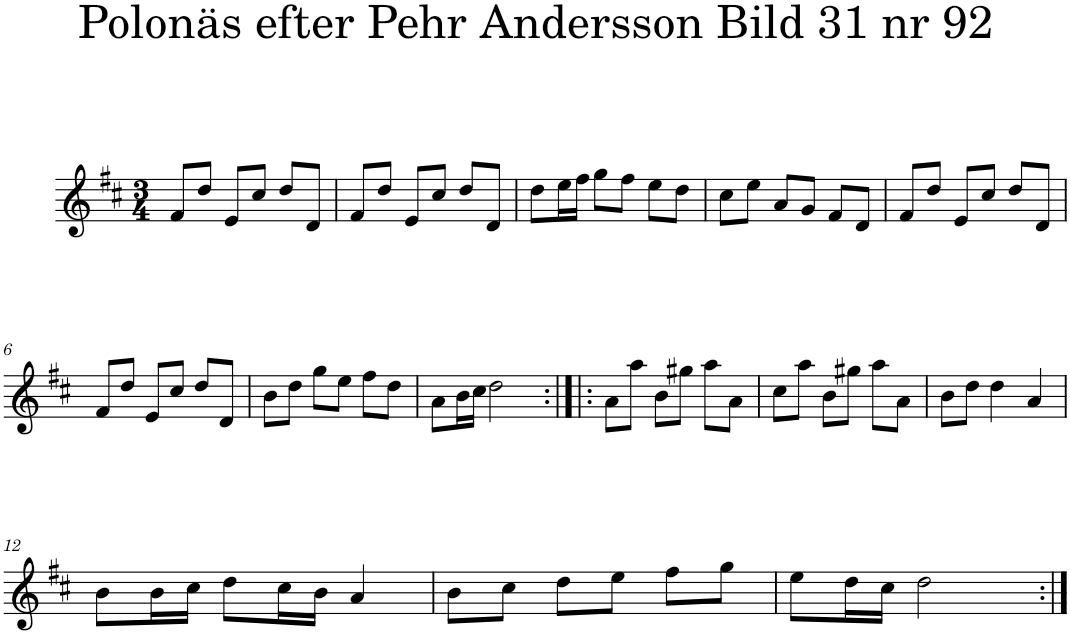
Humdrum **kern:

**kern
*part1
*staff1
*I"Piano
*I'Pno
*clefG2
*k[f#c#]
*D:
*M3/4
=1
8f#/L
8dd/J
8e/L
8cc#/J
8dd/L
8d/J
=2
8f#/L
8dd/J
8e/L
8cc#/J
8dd/L
8d/J
=3
8dd\L
16ee\L
16ff#\JJ
8gg\L
8ff#\J
8ee\L
8dd\J
=4
8cc#\L
8ee\J
8a/L
8g/J
8f#/L
8d/J
=5
8f#/L
8dd/J
8e/L
8cc#/J
8dd/L
8d/J
!!LO:LB:g=z
=6
8f#/L
8dd/J
8e/L
8cc#/J
8dd/L
8d/J
=7
8b\L
8dd\J
8gg\L
8ee\J
8ff#\L
8dd\J
=8
8a\L
16b\L
16cc#\JJ
2dd\
=9:|!|:
8a\L
8aa\J
8b\L
8gg#X\J
8aa\L
8a\J
=10
8cc#\L
8aa\J
8b\L
8gg#X\J
8aa\L
8a\J
=11
8b\L
8dd\J
4dd\
4a/
!!LO:LB:g=z
=12
8b\L
16b\L
16cc#\JJ
8dd\L
16cc#\L
16b\JJ
4a/
=13
8b\L
8cc#\J
8dd\L
8ee\J
8ff#\L
8gg\J
=14
8ee\L
16dd\L
16cc#\JJ
2dd\
=:|!
*-
